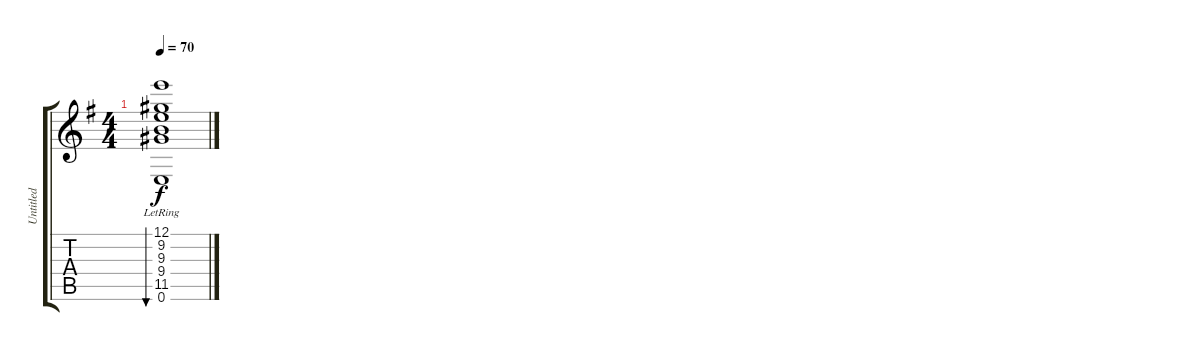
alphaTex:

\track ("Untitled" "Untitled") {instrument acousticguitarsteel}
\staff {score tabs}
\tuning (E4 B3 G3 D3 A2 E2) {hide}
\ts (4 4)
\tempo 70
\clef g2
\ks g
(12.1{lr} 9.2{lr} 9.3{lr} 9.4{lr} 11.5{lr} 0.6{lr}).1{bu 30 dy f}
